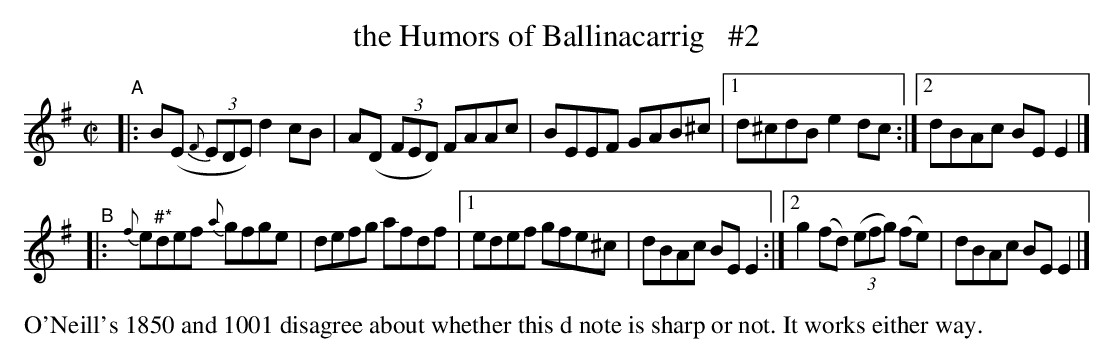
X:1
T: the Humors of Ballinacarrig   #2
M: C|
L: 1/8
K: Em
"^A"\
|: B(E (3{F}EDE) d2cB | A(D (3FED) FAAc | BEEF GAB^c |[1 d^cdB e2dc :|[2 dBAc BEE2 |]
"^B"\
|: {f}e"^#*"def {a}gfge | defg afdf |[1 edef gfe^c | dBAc BEE2 :|[2 g2(fd) (3(efg) (fe) | dBAc BEE2 |]
